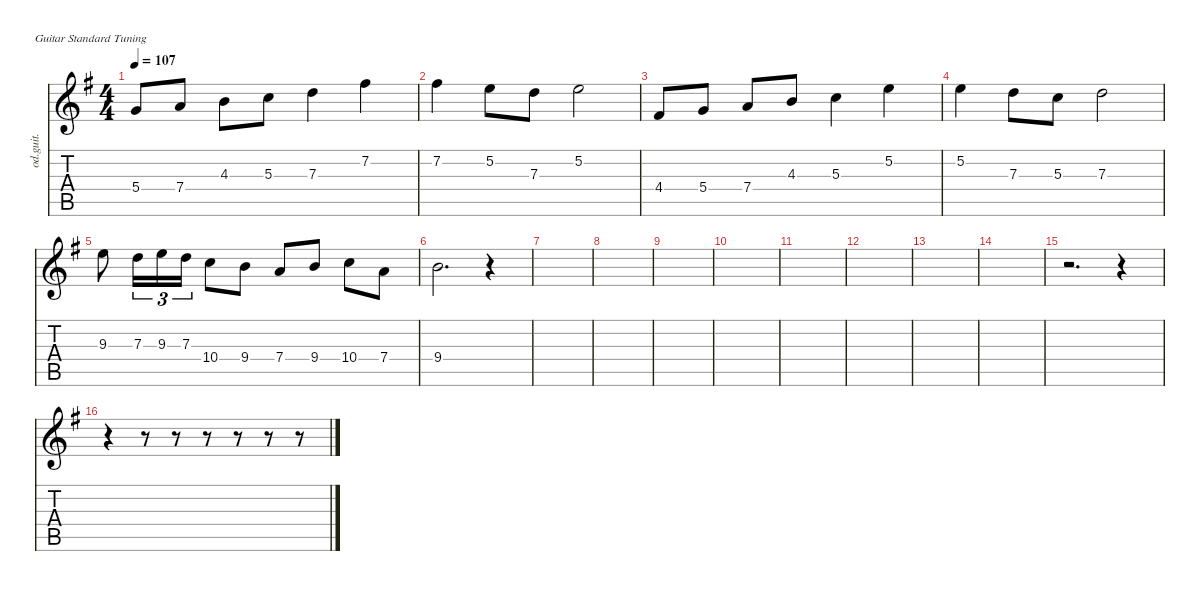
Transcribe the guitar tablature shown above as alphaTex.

\defaultSystemsLayout 4
\hideDynamics
\bracketExtendMode nobrackets
\track ("Overdriven Guitar" "od.guit.") {instrument overdrivenguitar}
\staff {score tabs}
\tuning (E4 B3 G3 D3 A2 E2)
\ts (4 4)
\tempo 107
\clef g2
\ks g
5.4{acc forcenatural}.8{dy mf instrument overdrivenguitar beam Up} 7.4{acc forcenatural}.8{beam Up} 4.3{acc forcenatural}.8{beam Down} 5.3{acc forcenatural}.8{beam Down} 7.3{acc forcenatural}.4{beam Down} 7.2{acc #}.4{beam Down} |
7.2{acc #}.4{beam Down} 5.2{acc forcenatural}.8{beam Down} 7.3{acc forcenatural}.8{beam Down} 5.2{acc forcenatural}.2{beam Down} |
4.4{acc #}.8{beam Up} 5.4{acc forcenatural}.8{beam Up} 7.4{acc forcenatural}.8{beam Up} 4.3{acc forcenatural}.8{beam Up} 5.3{acc forcenatural}.4{beam Down} 5.2{acc forcenatural}.4{beam Down} |
5.2{acc forcenatural}.4{beam Down} 7.3{acc forcenatural}.8{beam Down} 5.3{acc forcenatural}.8{beam Down} 7.3{acc forcenatural}.2{beam Down} |
9.3{acc forcenatural}.8{beam Down} 7.3{acc forcenatural}.16{tu (3 2) beam Down} 9.3{acc forcenatural}.16{tu (3 2) beam Down} 7.3{acc forcenatural}.16{tu (3 2) beam Down} 10.4{acc forcenatural}.8{beam Down} 9.4{acc forcenatural}.8{beam Down} 7.4{acc forcenatural}.8{beam Up} 9.4{acc forcenatural}.8{beam Up} 10.4{acc forcenatural}.8{beam Down} 7.4{acc forcenatural}.8{beam Down} |
9.4{acc forcenatural}.2{d beam Down} r.4{beam Down} |
|
|
|
|
|
|
|
|
r.2{d beam Down} r.4{beam Down} |
r.4{beam Down} r.8{beam Down} r.8{beam Down} r.8{beam Down} r.8{beam Down} r.8{beam Down} r.8{beam Down}
